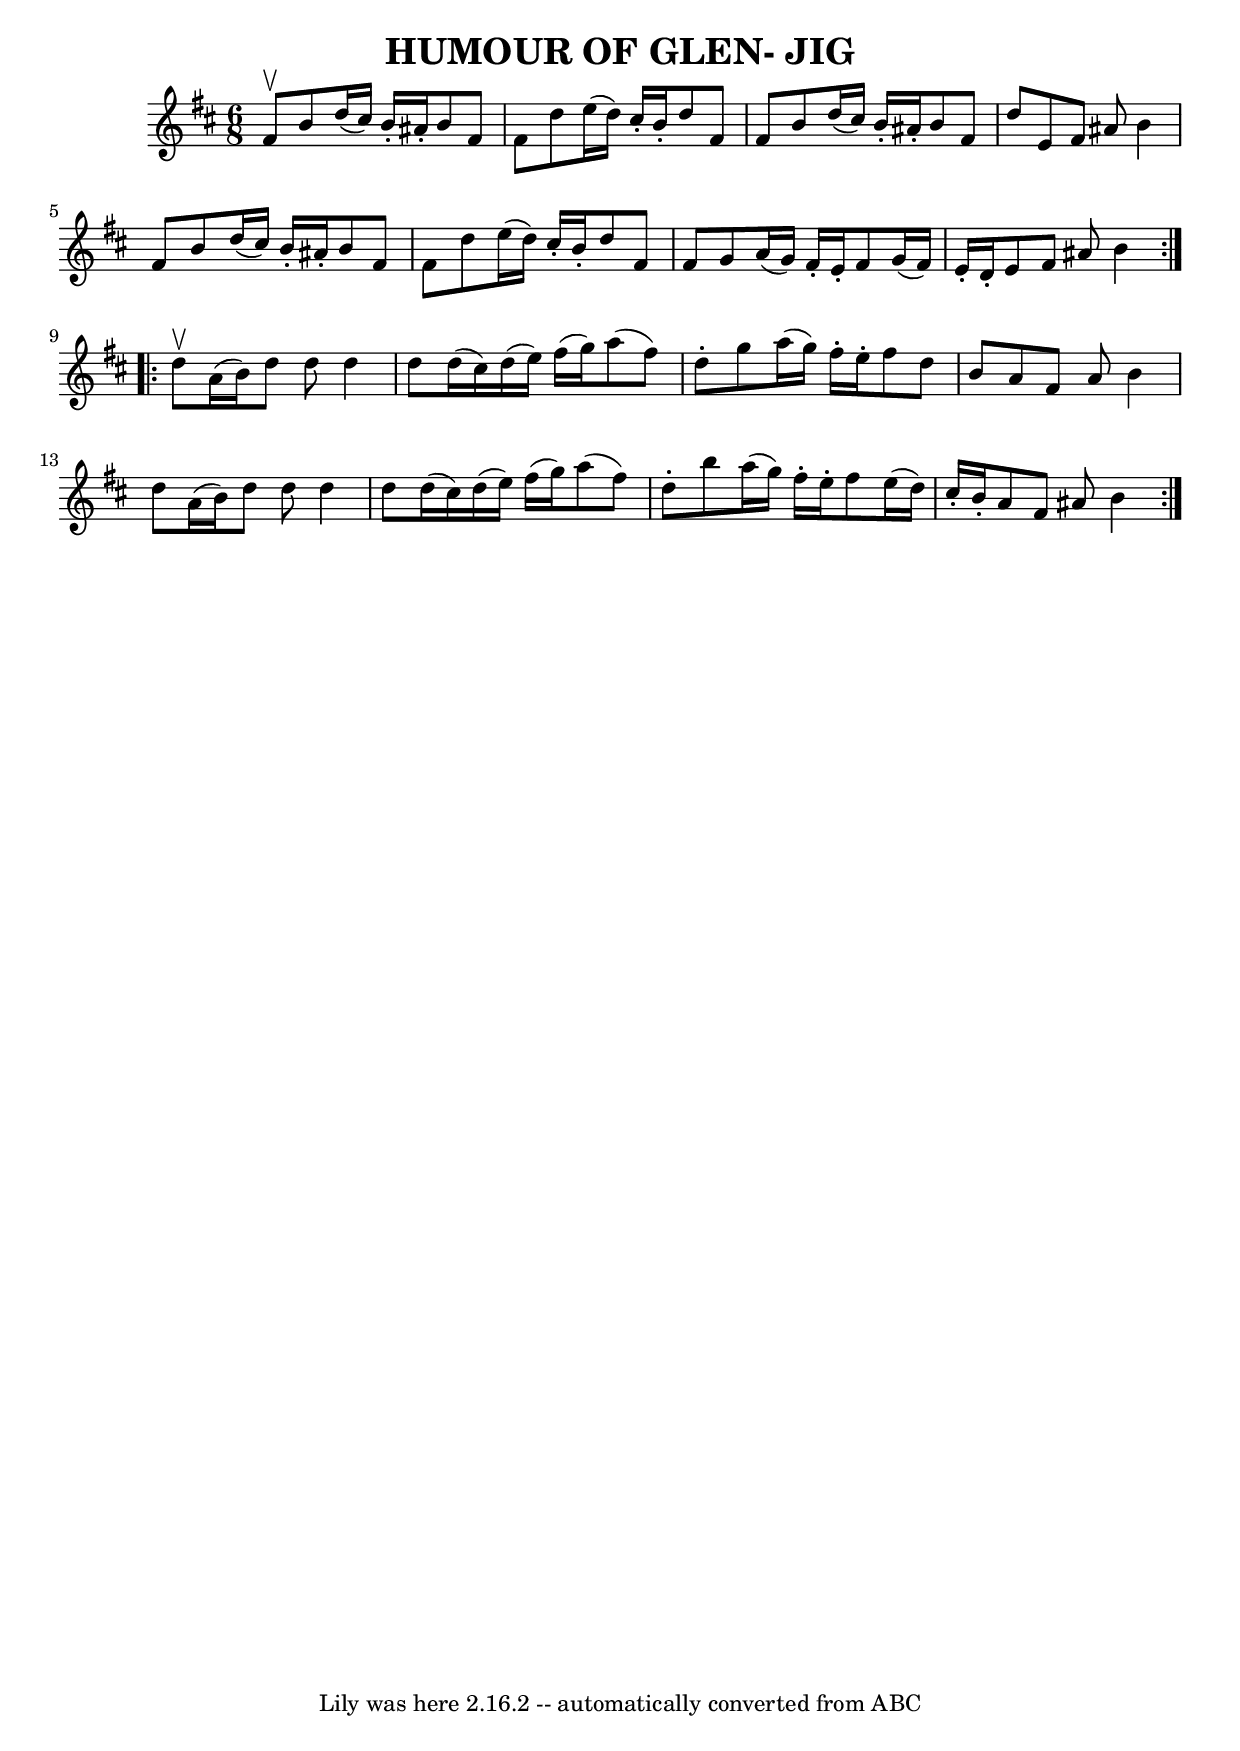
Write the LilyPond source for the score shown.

\version "2.16.2"
\include "Mammoth.ily"
\header {
  %% book = "Ryan's Mammoth Collection of Fiddle Tunes"
  crossRefNumber = "1"
  footnotes = ""
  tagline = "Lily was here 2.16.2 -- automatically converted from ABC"
  title = "HUMOUR OF GLEN- JIG"

}
voicedefault =  {



  \repeat volta 2 {

    \time 6/8 
    \key b \minor
    fis'8^\upbow       |
    b'8 d''16 (
    cis''16) b'16 -. ais'16 -. b'8 fis'8 fis'8    |
    d''8    
    e''16 (d''16) cis''16 -. b'16 -. d''8 fis'8 fis'8        
    |
    b'8 d''16 (cis''16) b'16 -. ais'16 -. b'8 fis'8    
    d''8    |
    e'8 fis'8 ais'8 b'4 fis'8    |
    
    |
    b'8 d''16 (cis''16) b'16 -. ais'16 -. b'8 fis'8    
    fis'8    |
    d''8 e''16 (d''16) cis''16 -. b'16 -. d''8   
    fis'8 fis'8        |
    g'8 a'16 (g'16) fis'16 -. e'16 -. fis'8 g'16 (fis'16) e'16 -. d'16 -.   |
    e'8 fis'8 
    ais'8 b'4    
  }     
  \repeat volta 2 {
    d''8^\upbow       |
    a'16 
    (b'16) d''8 d''8 d''4 d''8    |
    d''16 (cis''16) 
    d''16 (e''16) fis''16 (g''16) a''8 (fis''8) d''8 -.   
    |
    g''8 a''16 (g''16) fis''16 -. e''16 -. fis''8    
    d''8 b'8    |
    a'8 fis'8 a'8 b'4 d''8    |
    
    |
    a'16 (b'16) d''8 d''8 d''4 d''8    |
    d''16 
    (cis''16) d''16 (e''16) fis''16 (g''16) a''8 (fis''8 
    ) d''8 -.       |
    b''8 a''16 (g''16) fis''16 -. e''16 -. fis''8 e''16 (d''16) cis''16 -. b'16 -.   |
    a'8    
    fis'8 ais'8 b'4    
  }   

}

\score{
  <<

    \context Staff="default"
    {
      \voicedefault 
      
    }

  >>
  \layout {
    
  }
  \midi {
  }

}
